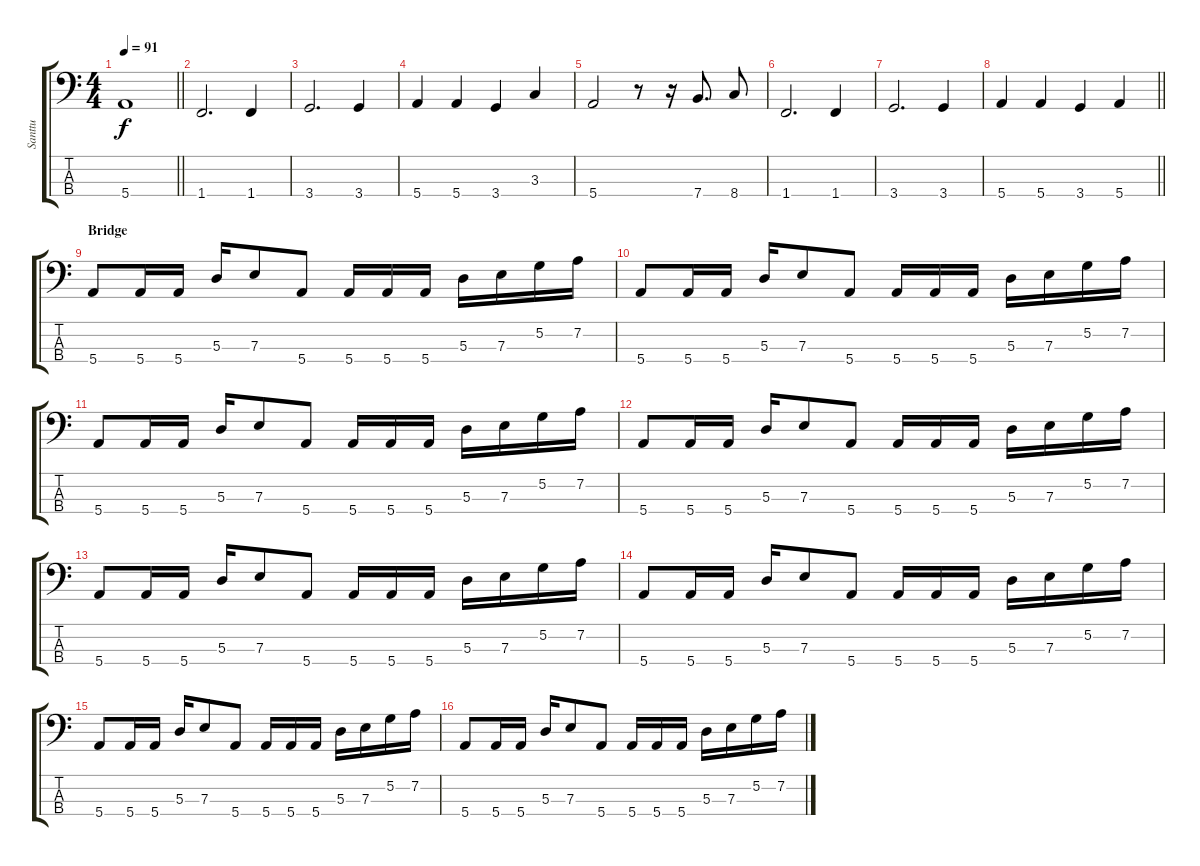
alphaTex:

\track ("Santtu" "Santtu") {instrument acousticbass}
\staff {score tabs}
\tuning (G2 D2 A1 E1) {hide}
\ts (4 4)
\section ("" "")
\tempo 91
\clef f4
\barLineRight lightlight
\ks c
5.4.1{dy f} |
\section ("" "")
1.4.2{d} 1.4.4 |
3.4.2{d} 3.4.4 |
5.4.4 5.4.4 3.4.4 3.3.4 |
5.4.2 r.8 r.16 7.4.8{d} 8.4.8 |
1.4.2{d} 1.4.4 |
3.4.2{d} 3.4.4 |
\barLineRight lightlight
5.4.4 5.4.4 3.4.4 5.4.4 |
\section ("" "Bridge")
5.4.8 5.4.16 5.4.16 5.3.16 7.3.8 5.4.8 5.4.16 5.4.16 5.4.16 5.3.16 7.3.16 5.2.16 7.2.16 |
5.4.8 5.4.16 5.4.16 5.3.16 7.3.8 5.4.8 5.4.16 5.4.16 5.4.16 5.3.16 7.3.16 5.2.16 7.2.16 |
5.4.8 5.4.16 5.4.16 5.3.16 7.3.8 5.4.8 5.4.16 5.4.16 5.4.16 5.3.16 7.3.16 5.2.16 7.2.16 |
5.4.8 5.4.16 5.4.16 5.3.16 7.3.8 5.4.8 5.4.16 5.4.16 5.4.16 5.3.16 7.3.16 5.2.16 7.2.16 |
5.4.8 5.4.16 5.4.16 5.3.16 7.3.8 5.4.8 5.4.16 5.4.16 5.4.16 5.3.16 7.3.16 5.2.16 7.2.16 |
5.4.8 5.4.16 5.4.16 5.3.16 7.3.8 5.4.8 5.4.16 5.4.16 5.4.16 5.3.16 7.3.16 5.2.16 7.2.16 |
5.4.8 5.4.16 5.4.16 5.3.16 7.3.8 5.4.8 5.4.16 5.4.16 5.4.16 5.3.16 7.3.16 5.2.16 7.2.16 |
5.4.8 5.4.16 5.4.16 5.3.16 7.3.8 5.4.8 5.4.16 5.4.16 5.4.16 5.3.16 7.3.16 5.2.16 7.2.16
